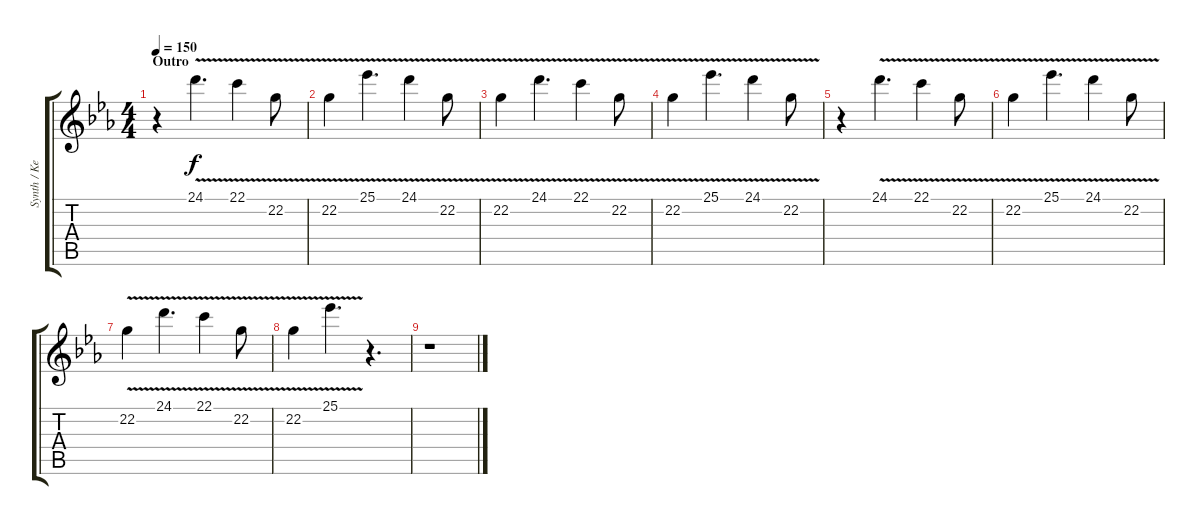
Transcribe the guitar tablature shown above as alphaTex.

\track ("Synth / Keyboard" "Synth / Ke") {instrument fx7echoes}
\staff {score tabs}
\tuning (D4 A3 F3 C3 G2 C2) {hide}
\ts (4 4)
\section ("" "Outro")
\tempo 150
\clef g2
\ks eb
r.4{dy f} 24.1{v}.4{d} 22.1{v}.4 22.2{v}.8 |
22.2{v}.4 25.1{v}.4{d} 24.1{v}.4 22.2{v}.8 |
22.2{v}.4 24.1{v}.4{d} 22.1{v}.4 22.2{v}.8 |
22.2{v}.4 25.1{v}.4{d} 24.1{v}.4 22.2{v}.8 |
r.4 24.1{v}.4{d} 22.1{v}.4 22.2{v}.8 |
22.2{v}.4 25.1{v}.4{d} 24.1{v}.4 22.2{v}.8 |
22.2{v}.4 24.1{v}.4{d} 22.1{v}.4 22.2{v}.8 |
22.2{v}.4 25.1{v}.4{d} r.4{d} |
r.1
